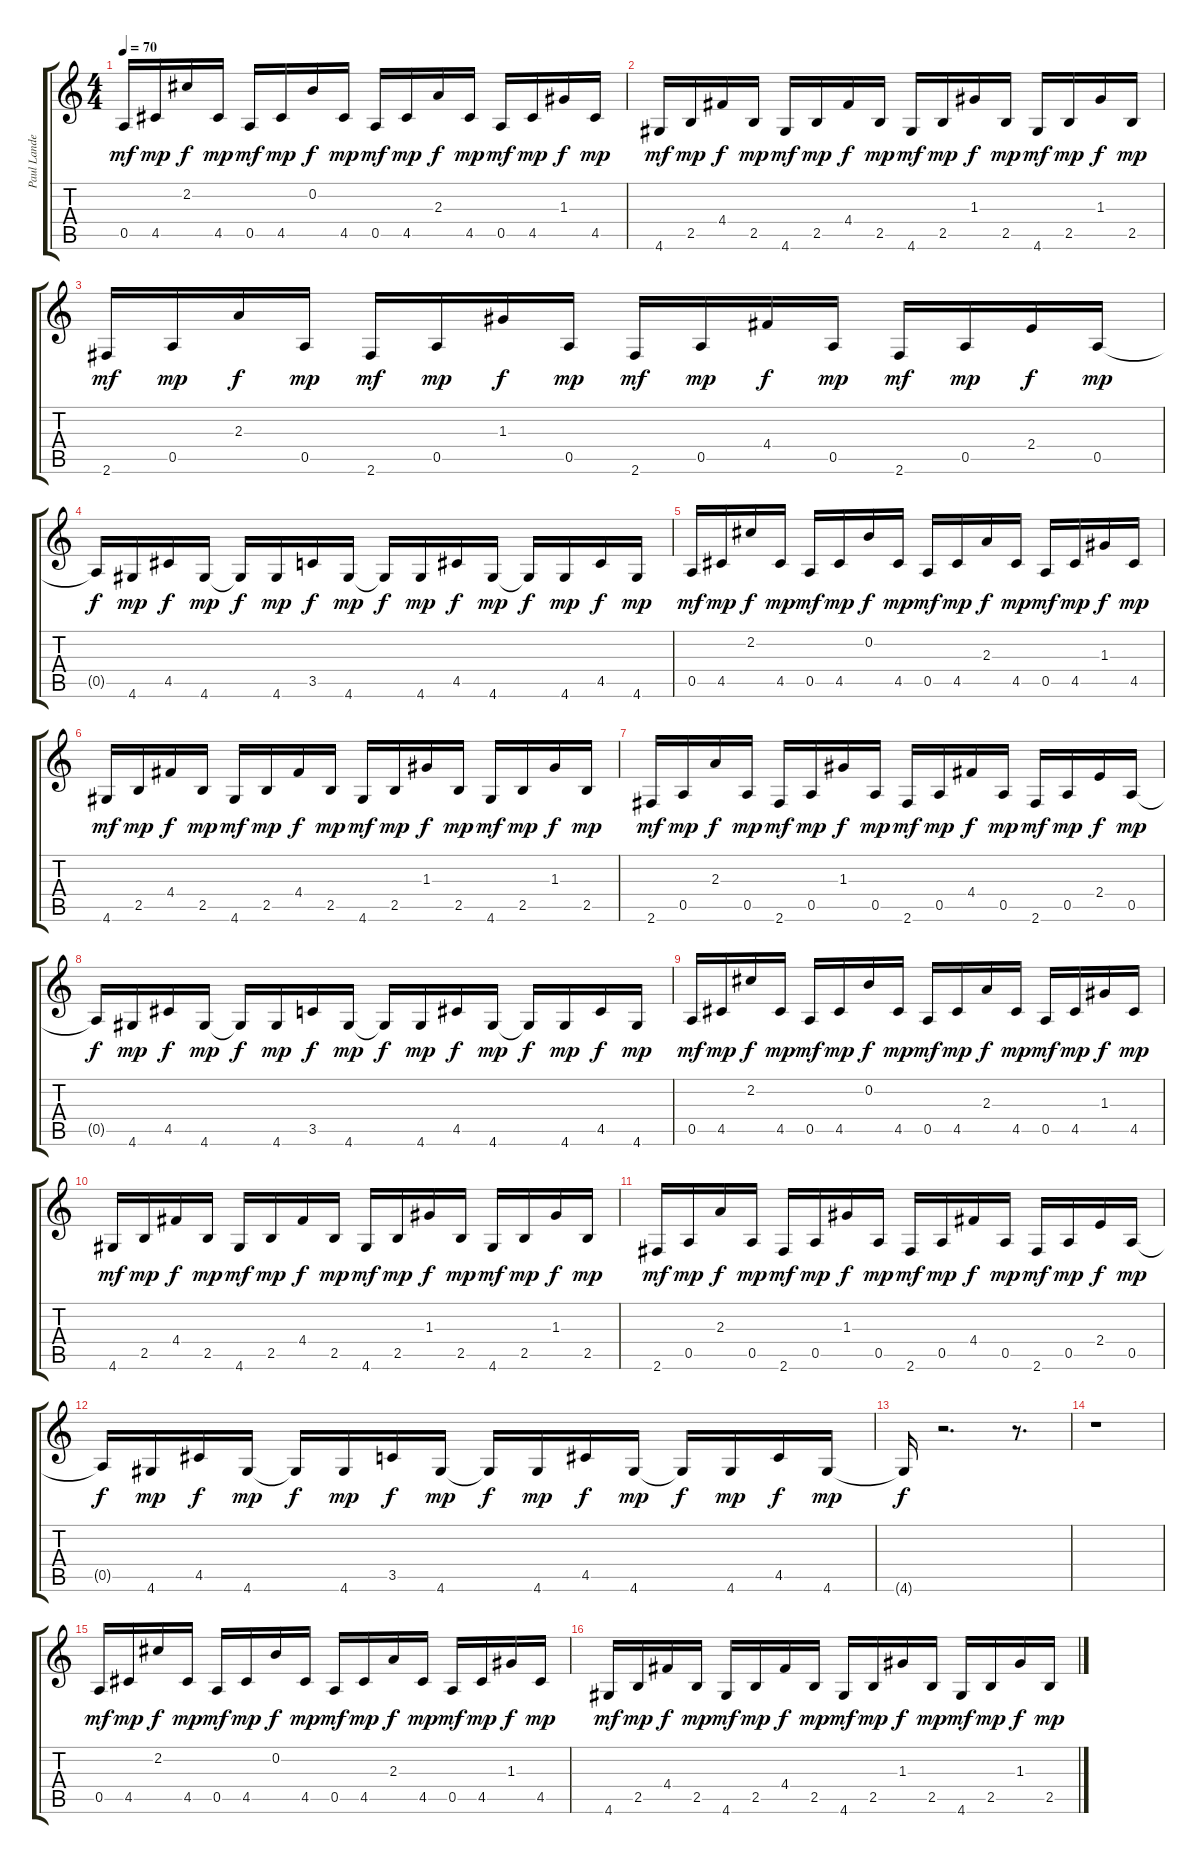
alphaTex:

\track ("Paul Landers" "Paul Lande") {instrument electricbassfinger}
\staff {score tabs}
\tuning (E4 B3 G3 D3 A2 E2) {hide}
\ts (4 4)
\tempo 70
\clef g2
\ks c
0.5.16{dy mf} 4.5.16{dy mp} 2.2.16{dy f} 4.5.16{dy mp} 0.5.16{dy mf} 4.5.16{dy mp} 0.2.16{dy f} 4.5.16{dy mp} 0.5.16{dy mf} 4.5.16{dy mp} 2.3.16{dy f} 4.5.16{dy mp} 0.5.16{dy mf} 4.5.16{dy mp} 1.3.16{dy f} 4.5.16{dy mp} |
4.6.16{dy mf} 2.5.16{dy mp} 4.4.16{dy f} 2.5.16{dy mp} 4.6.16{dy mf} 2.5.16{dy mp} 4.4.16{dy f} 2.5.16{dy mp} 4.6.16{dy mf} 2.5.16{dy mp} 1.3.16{dy f} 2.5.16{dy mp} 4.6.16{dy mf} 2.5.16{dy mp} 1.3.16{dy f} 2.5.16{dy mp} |
2.6.16{dy mf} 0.5.16{dy mp} 2.3.16{dy f} 0.5.16{dy mp} 2.6.16{dy mf} 0.5.16{dy mp} 1.3.16{dy f} 0.5.16{dy mp} 2.6.16{dy mf} 0.5.16{dy mp} 4.4.16{dy f} 0.5.16{dy mp} 2.6.16{dy mf} 0.5.16{dy mp} 2.4.16{dy f} 0.5.16{dy mp} |
0.5{t}.16{dy f} 4.6.16{dy mp} 4.5.16{dy f} 4.6.16{dy mp} 4.6{t}.16{dy f} 4.6.16{dy mp} 3.5.16{dy f} 4.6.16{dy mp} 4.6{t}.16{dy f} 4.6.16{dy mp} 4.5.16{dy f} 4.6.16{dy mp} 4.6{t}.16{dy f} 4.6.16{dy mp} 4.5.16{dy f} 4.6.16{dy mp} |
0.5.16{dy mf} 4.5.16{dy mp} 2.2.16{dy f} 4.5.16{dy mp} 0.5.16{dy mf} 4.5.16{dy mp} 0.2.16{dy f} 4.5.16{dy mp} 0.5.16{dy mf} 4.5.16{dy mp} 2.3.16{dy f} 4.5.16{dy mp} 0.5.16{dy mf} 4.5.16{dy mp} 1.3.16{dy f} 4.5.16{dy mp} |
4.6.16{dy mf} 2.5.16{dy mp} 4.4.16{dy f} 2.5.16{dy mp} 4.6.16{dy mf} 2.5.16{dy mp} 4.4.16{dy f} 2.5.16{dy mp} 4.6.16{dy mf} 2.5.16{dy mp} 1.3.16{dy f} 2.5.16{dy mp} 4.6.16{dy mf} 2.5.16{dy mp} 1.3.16{dy f} 2.5.16{dy mp} |
2.6.16{dy mf} 0.5.16{dy mp} 2.3.16{dy f} 0.5.16{dy mp} 2.6.16{dy mf} 0.5.16{dy mp} 1.3.16{dy f} 0.5.16{dy mp} 2.6.16{dy mf} 0.5.16{dy mp} 4.4.16{dy f} 0.5.16{dy mp} 2.6.16{dy mf} 0.5.16{dy mp} 2.4.16{dy f} 0.5.16{dy mp} |
0.5{t}.16{dy f} 4.6.16{dy mp} 4.5.16{dy f} 4.6.16{dy mp} 4.6{t}.16{dy f} 4.6.16{dy mp} 3.5.16{dy f} 4.6.16{dy mp} 4.6{t}.16{dy f} 4.6.16{dy mp} 4.5.16{dy f} 4.6.16{dy mp} 4.6{t}.16{dy f} 4.6.16{dy mp} 4.5.16{dy f} 4.6.16{dy mp} |
0.5.16{dy mf} 4.5.16{dy mp} 2.2.16{dy f} 4.5.16{dy mp} 0.5.16{dy mf} 4.5.16{dy mp} 0.2.16{dy f} 4.5.16{dy mp} 0.5.16{dy mf} 4.5.16{dy mp} 2.3.16{dy f} 4.5.16{dy mp} 0.5.16{dy mf} 4.5.16{dy mp} 1.3.16{dy f} 4.5.16{dy mp} |
4.6.16{dy mf} 2.5.16{dy mp} 4.4.16{dy f} 2.5.16{dy mp} 4.6.16{dy mf} 2.5.16{dy mp} 4.4.16{dy f} 2.5.16{dy mp} 4.6.16{dy mf} 2.5.16{dy mp} 1.3.16{dy f} 2.5.16{dy mp} 4.6.16{dy mf} 2.5.16{dy mp} 1.3.16{dy f} 2.5.16{dy mp} |
2.6.16{dy mf} 0.5.16{dy mp} 2.3.16{dy f} 0.5.16{dy mp} 2.6.16{dy mf} 0.5.16{dy mp} 1.3.16{dy f} 0.5.16{dy mp} 2.6.16{dy mf} 0.5.16{dy mp} 4.4.16{dy f} 0.5.16{dy mp} 2.6.16{dy mf} 0.5.16{dy mp} 2.4.16{dy f} 0.5.16{dy mp} |
0.5{t}.16{dy f} 4.6.16{dy mp} 4.5.16{dy f} 4.6.16{dy mp} 4.6{t}.16{dy f} 4.6.16{dy mp} 3.5.16{dy f} 4.6.16{dy mp} 4.6{t}.16{dy f} 4.6.16{dy mp} 4.5.16{dy f} 4.6.16{dy mp} 4.6{t}.16{dy f} 4.6.16{dy mp} 4.5.16{dy f} 4.6.16{dy mp} |
4.6{t}.16{dy f} r.2{d} r.8{d} |
r.1 |
0.5.16{dy mf} 4.5.16{dy mp} 2.2.16{dy f} 4.5.16{dy mp} 0.5.16{dy mf} 4.5.16{dy mp} 0.2.16{dy f} 4.5.16{dy mp} 0.5.16{dy mf} 4.5.16{dy mp} 2.3.16{dy f} 4.5.16{dy mp} 0.5.16{dy mf} 4.5.16{dy mp} 1.3.16{dy f} 4.5.16{dy mp} |
4.6.16{dy mf} 2.5.16{dy mp} 4.4.16{dy f} 2.5.16{dy mp} 4.6.16{dy mf} 2.5.16{dy mp} 4.4.16{dy f} 2.5.16{dy mp} 4.6.16{dy mf} 2.5.16{dy mp} 1.3.16{dy f} 2.5.16{dy mp} 4.6.16{dy mf} 2.5.16{dy mp} 1.3.16{dy f} 2.5.16{dy mp}
